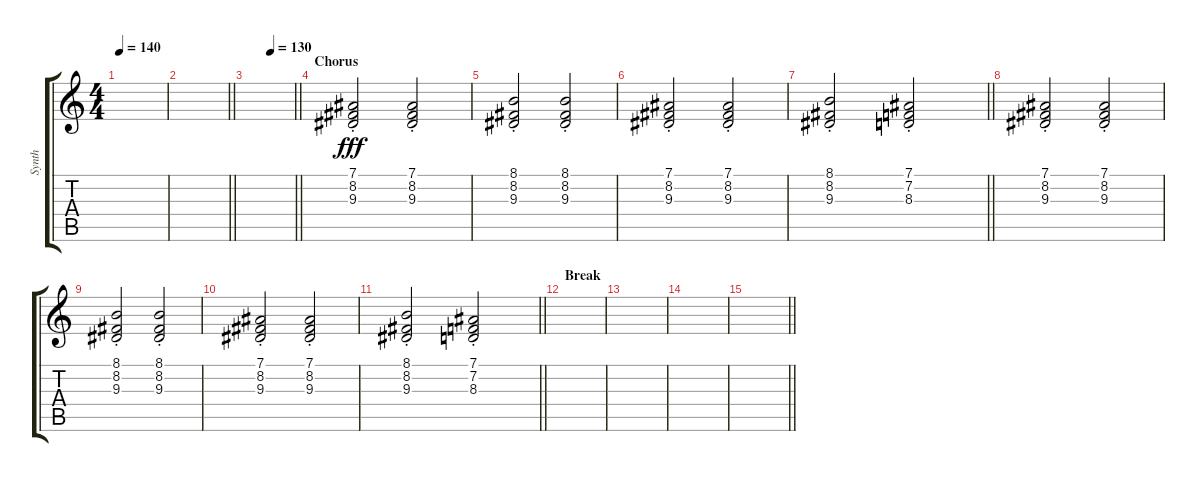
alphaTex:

\track ("Synth" "Synth") {instrument pad4choir}
\staff {score tabs}
\tuning (Eb4 Bb3 Gb3 Db3 Ab2 Eb2) {hide}
\ts (4 4)
\tempo 140
\clef g2
\ks c
|
\barLineRight lightlight
|
\tempo (130 0.5)
\barLineRight lightlight
|
\section ("" "Chorus")
(7.1{st} 8.2{st} 9.3{st}).2{dy fff instrument choiraahs} (7.1{st} 8.2{st} 9.3{st}).2 |
(8.1{st} 8.2{st} 9.3{st}).2 (8.1{st} 8.2{st} 9.3{st}).2 |
(7.1{st} 8.2{st} 9.3{st}).2 (7.1{st} 8.2{st} 9.3{st}).2 |
\barLineRight lightlight
(8.1{st} 8.2{st} 9.3{st}).2 (7.1{st} 7.2{st} 8.3{st}).2 |
(7.1{st} 8.2{st} 9.3{st}).2 (7.1{st} 8.2{st} 9.3{st}).2 |
(8.1{st} 8.2{st} 9.3{st}).2 (8.1{st} 8.2{st} 9.3{st}).2 |
(7.1{st} 8.2{st} 9.3{st}).2 (7.1{st} 8.2{st} 9.3{st}).2 |
\barLineRight lightlight
(8.1{st} 8.2{st} 9.3{st}).2 (7.1{st} 7.2{st} 8.3{st}).2 |
\section ("" "Break")
|
|
|
\barLineRight lightlight
